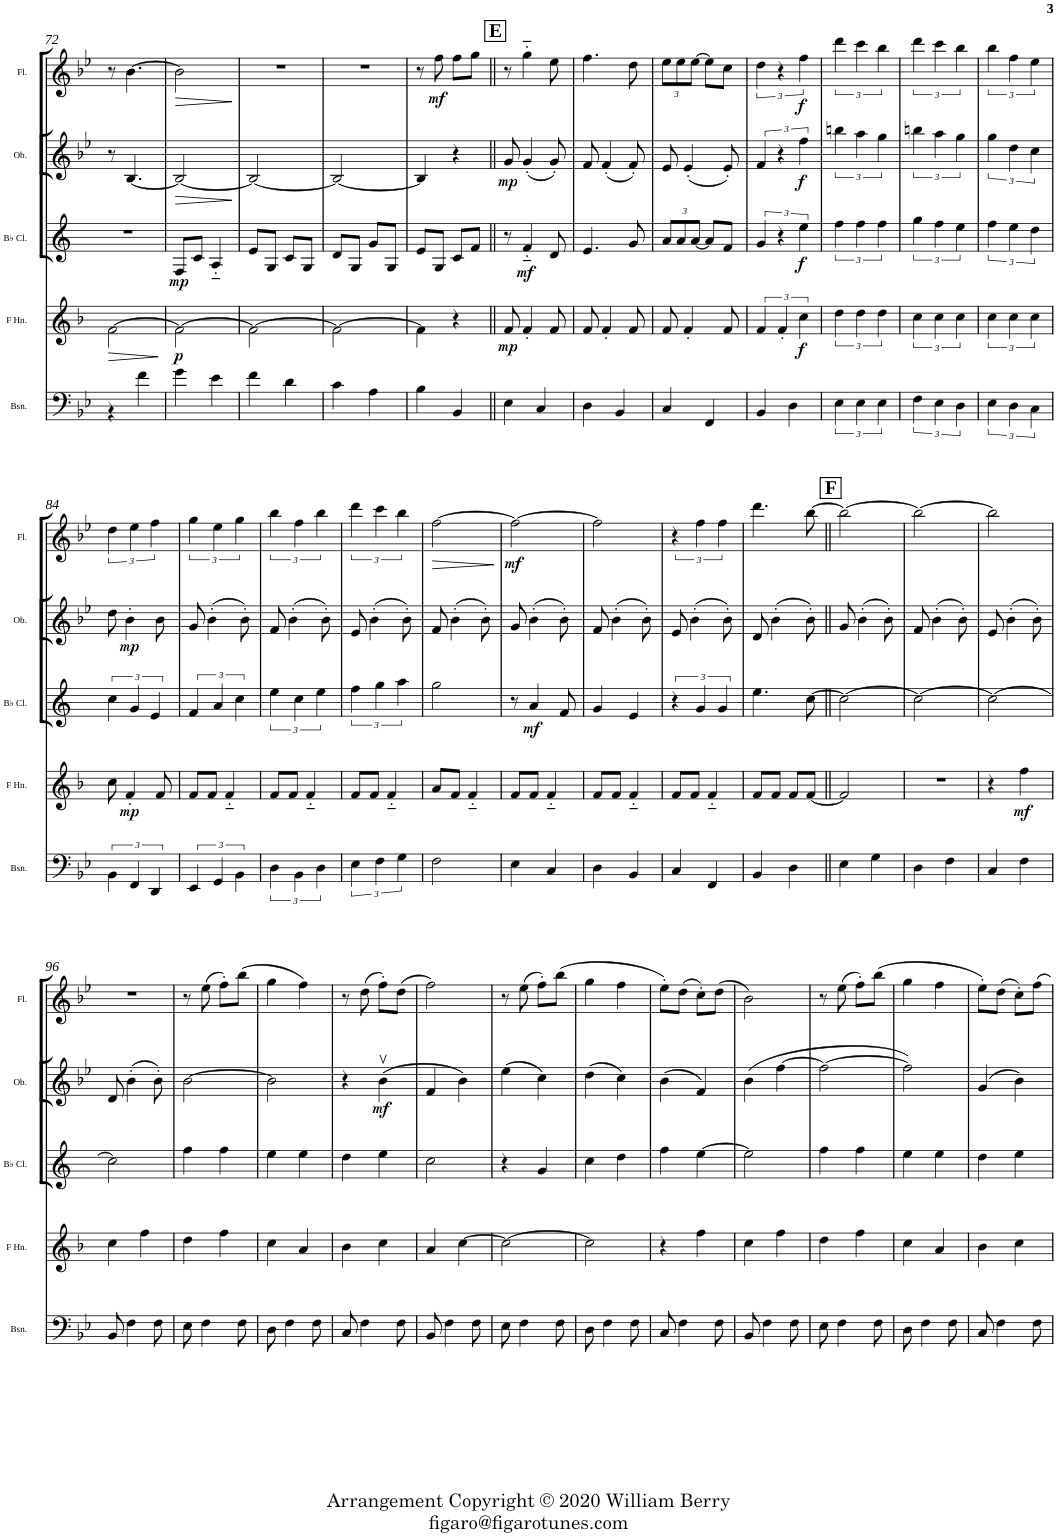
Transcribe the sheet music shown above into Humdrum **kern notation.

**kern	**kern	**dynam	**kern	**dynam	**kern	**dynam	**kern	**dynam
*part5	*part4	*part4	*part3	*part3	*part2	*part2	*part1	*part1
*staff5	*staff4	*staff4	*staff3	*staff3	*staff2	*staff2	*staff1	*staff1
*I"Bassoon	*I"Horn in F	*	*I"Bb Clarinet	*	*I"Oboe	*	*I"Flute	*
*I'Bsn.	*	*	*I'Bb Cl.	*	*I'Ob.	*	*I'Fl.	*
!!LO:PB:g=z
*clefF4	*clefG2	*	*clefG2	*	*clefG2	*	*clefG2	*
*	*Trd4c7	*	*Trd1c2	*	*	*	*	*
*k[b-e-]	*k[b-]	*	*k[]	*	*k[b-e-]	*	*k[b-e-]	*
*B-:	*F:	*	*	*	*B-:	*	*B-:	*
*M2/4	*M2/4	*	*M2/4	*	*M2/4	*	*M2/4	*
=72	=72	=72	=72	=72	=72	=72	=72	=72
*^	*	*	*	*	*	*	*	*
!	!	!	!LO:HP:b	!	!	!	!	!	!
2ryy	4r	[2f\	>	2r	.	8r	.	8r	.
.	.	.	.	.	.	[4.B-/	.	[4.b-\	.
.	4f\	.	.	.	.	.	.	.	.
*v	*v	*	*	*	*	*	*	*	*
.	.	]	.	.	.	.	.	.
=73	=73	=73	=73	=73	=73	=73	=73	=73
*^	*	*	*	*	*	*	*	*
!	!	!	!LO:DY:b	!	!LO:DY:b	!	!LO:HP:b	!	!LO:HP:b
2ryy	4g\	2f\_	p	8F/L	mp	2B-/_	>	2b-\]	>
.	.	.	.	8c/J	.	.	.	.	.
.	4e-\	.	.	4A'~/	.	.	.	.	.
*v	*v	*	*	*	*	*	*	*	*
.	.	.	.	.	.	]	.	]
=74	=74	=74	=74	=74	=74	=74	=74	=74
*^	*	*	*	*	*	*	*	*
2ryy	4f\	2f\_	.	8e/L	.	2B-/_	.	2r	.
.	.	.	.	8G/J	.	.	.	.	.
.	4d\	.	.	8c/L	.	.	.	.	.
.	.	.	.	8G/J	.	.	.	.	.
=75	=75	=75	=75	=75	=75	=75	=75	=75	=75
2ryy	4c\	2f\_	.	8d/L	.	2B-/_	.	2r	.
.	.	.	.	8G/J	.	.	.	.	.
.	4A\	.	.	8g/L	.	.	.	.	.
.	.	.	.	8G/J	.	.	.	.	.
=76	=76	=76	=76	=76	=76	=76	=76	=76	=76
2ryy	4B-\	4f\]	.	8e/L	.	4B-/]	.	8r	.
!	!	!	!	!	!	!	!	!	!LO:DY:b
.	.	.	.	8G/J	.	.	.	8ff\	mf
.	4BB-/	4r	.	8c/L	.	4r	.	8ff\L	.
.	.	.	.	8f/J	.	.	.	8gg\J	.
!!LO:REH:place=s1:a:B:cj:fs=14:t=E
=77||	=77||	=77||	=77||	=77||	=77||	=77||	=77||	=77||	=77||
!	!	!	!LO:DY:b	!	!	!	!LO:DY:b	!	!
2ryy	4E-\	8f/	mp	8r	.	8g/	mp	8r	.
!	!	!	!	!	!LO:DY:b	!	!	!	!
.	.	4f'/	.	4f'~/	mf	(<4g'/	.	4gg'~\	.
.	4C/	.	.	.	.	.	.	.	.
.	.	8f/	.	8d/	.	8g'/)	.	8ee-\	.
=78	=78	=78	=78	=78	=78	=78	=78	=78	=78
2ryy	4D\	8f/	.	4.e/	.	8f/	.	4.ff\	.
.	.	4f'/	.	.	.	(<4f'/	.	.	.
.	4BB-/	.	.	.	.	.	.	.	.
.	.	8f/	.	8g/	.	8f'/)	.	8dd\	.
=79	=79	=79	=79	=79	=79	=79	=79	=79	=79
*	*	*	*	*Xbrackettup	*	*	*	*Xbrackettup	*
2ryy	4C/	8f/	.	12a/L	.	8e-/	.	12ee-\L	.
.	.	.	.	12a/	.	.	.	12ee-\	.
.	.	4f'/	.	.	.	(<4e-'/	.	.	.
.	.	.	.	[12a/J	.	.	.	[12ee-\J	.
.	4FF/	.	.	8a/L]	.	.	.	8ee-\L]	.
.	.	8f/	.	8f/J	.	8e-'/)	.	8cc\J	.
=80	=80	=80	=80	=80	=80	=80	=80	=80	=80
*	*	*	*	*brackettup	*	*	*	*brackettup	*
2ryy	4BB-/	6f/	.	6g/	.	6f/	.	6dd\	.
.	.	6f'/	.	6r	.	6r	.	6r	.
.	4D\	.	.	.	.	.	.	.	.
!	!	!	!LO:DY:b	!	!LO:DY:b	!	!LO:DY:b	!	!LO:DY:b
.	.	6cc\	f	6ee\	f	6ff\	f	6ff\	f
*v	*v	*	*	*	*	*	*	*	*
=81	=81	=81	=81	=81	=81	=81	=81	=81
6E-\	6dd\	.	6ff\	.	6bbn\	.	6ddd\	.
6E-\	6dd\	.	6ff\	.	6aa\	.	6ccc\	.
6E-\	6dd\	.	6ff\	.	6gg\	.	6bb-\	.
=82	=82	=82	=82	=82	=82	=82	=82	=82
6F\	6cc\	.	6gg\	.	6bbn\	.	6ddd\	.
6E-\	6cc\	.	6ff\	.	6aa\	.	6ccc\	.
6D\	6cc\	.	6ee\	.	6gg\	.	6bb-\	.
=83	=83	=83	=83	=83	=83	=83	=83	=83
6E-\	6cc\	.	6ff\	.	6gg\	.	6bb-\	.
6D\	6cc\	.	6ee\	.	6dd\	.	6ff\	.
6C\	6cc\	.	6dd\	.	6cc\	.	6ee-\	.
!!LO:LB:g=z
=84	=84	=84	=84	=84	=84	=84	=84	=84
6BB-\	8cc\	.	6cc\	.	8dd\	.	6dd\	.
!	!	!LO:DY:b	!	!	!	!LO:DY:b	!	!
.	4f'/	mp	.	.	4b-'\	mp	.	.
6FF/	.	.	6g/	.	.	.	6ee-\	.
6DD/	.	.	6e/	.	.	.	6ff\	.
.	8f/	.	.	.	8b-\	.	.	.
=85	=85	=85	=85	=85	=85	=85	=85	=85
6EE-/	8f/L	.	6f/	.	8g/	.	6gg\	.
.	8f/J	.	.	.	(>4b-'\	.	.	.
6GG/	.	.	6a/	.	.	.	6ee-\	.
.	4f'~/	.	.	.	.	.	.	.
6BB-\	.	.	6cc\	.	.	.	6gg\	.
.	.	.	.	.	8b-'\)	.	.	.
=86	=86	=86	=86	=86	=86	=86	=86	=86
6D\	8f/L	.	6ee\	.	8f/	.	6bb-\	.
.	8f/J	.	.	.	(>4b-'\	.	.	.
6BB-\	.	.	6cc\	.	.	.	6ff\	.
.	4f'~/	.	.	.	.	.	.	.
6D\	.	.	6ee\	.	.	.	6bb-\	.
.	.	.	.	.	8b-'\)	.	.	.
=87	=87	=87	=87	=87	=87	=87	=87	=87
6E-\	8f/L	.	6ff\	.	8e-/	.	6ddd\	.
.	8f/J	.	.	.	(>4b-'\	.	.	.
6F\	.	.	6gg\	.	.	.	6ccc\	.
.	4f'~/	.	.	.	.	.	.	.
6G\	.	.	6aa\	.	.	.	6bb-\	.
.	.	.	.	.	8b-'\)	.	.	.
=88	=88	=88	=88	=88	=88	=88	=88	=88
!	!	!	!	!	!	!	!	!LO:HP:b
2F\	8a/L	.	2gg\	.	8f/	.	[2ff\	>
.	8f/J	.	.	.	(>4b-'\	.	.	.
.	4f'~/	.	.	.	.	.	.	.
.	.	.	.	.	8b-'\)	.	.	.
.	.	.	.	.	.	.	.	]
=89	=89	=89	=89	=89	=89	=89	=89	=89
*^	*	*	*	*	*	*	*	*
!	!	!	!	!	!	!	!	!	!LO:DY:b
2ryy	4E-\	8f/L	.	8r	.	8g/	.	2ff\_	mf
!	!	!	!	!	!LO:DY:b	!	!	!	!
.	.	8f/J	.	4a/	mf	(>4b-'\	.	.	.
.	4C/	4f'~/	.	.	.	.	.	.	.
.	.	.	.	8f/	.	8b-'\)	.	.	.
=90	=90	=90	=90	=90	=90	=90	=90	=90	=90
2ryy	4D\	8f/L	.	4g/	.	8f/	.	2ff\]	.
.	.	8f/J	.	.	.	(>4b-'\	.	.	.
.	4BB-/	4f'~/	.	4e/	.	.	.	.	.
.	.	.	.	.	.	8b-'\)	.	.	.
=91	=91	=91	=91	=91	=91	=91	=91	=91	=91
2ryy	4C/	8f/L	.	6r	.	8e-/	.	6r	.
.	.	8f/J	.	.	.	(>4b-'\	.	.	.
.	.	.	.	6g/	.	.	.	6ff\	.
.	4FF/	4f'~/	.	.	.	.	.	.	.
.	.	.	.	6g/	.	.	.	6ff\	.
.	.	.	.	.	.	8b-'\)	.	.	.
=92	=92	=92	=92	=92	=92	=92	=92	=92	=92
2ryy	4BB-/	8f/L	.	4.ee\	.	8d/	.	4.ddd\	.
.	.	8f/J	.	.	.	(>4b-'\	.	.	.
.	4D\	8f/L	.	.	.	.	.	.	.
.	.	[8f/J	.	[8cc\	.	8b-'\)	.	[8bb-\	.
!!LO:REH:place=s1:a:B:cj:fs=14:t=F
=93||	=93||	=93||	=93||	=93||	=93||	=93||	=93||	=93||	=93||
2ryy	4E-\	2f/]	.	2cc\_	.	8g/	.	2bb-\_	.
.	.	.	.	.	.	(>4b-'\	.	.	.
.	4G\	.	.	.	.	.	.	.	.
.	.	.	.	.	.	8b-'\)	.	.	.
=94	=94	=94	=94	=94	=94	=94	=94	=94	=94
2ryy	4D\	2r	.	2cc\_	.	8f/	.	2bb-\_	.
.	.	.	.	.	.	(>4b-'\	.	.	.
.	4F\	.	.	.	.	.	.	.	.
.	.	.	.	.	.	8b-'\)	.	.	.
=95	=95	=95	=95	=95	=95	=95	=95	=95	=95
2ryy	4C/	4r	.	2cc\_	.	8e-/	.	2bb-\]	.
.	.	.	.	.	.	(>4b-'\	.	.	.
!	!	!	!LO:DY:b	!	!	!	!	!	!
.	4F\	4ff\	mf	.	.	.	.	.	.
.	.	.	.	.	.	8b-'\)	.	.	.
!!LO:LB:g=z
=96	=96	=96	=96	=96	=96	=96	=96	=96	=96
2ryy	8BB-/	4cc\	.	2cc\]	.	8d/	.	2r	.
.	4F\	.	.	.	.	(>4b-'\	.	.	.
.	.	4ff\	.	.	.	.	.	.	.
.	8F\	.	.	.	.	8b-'\)	.	.	.
=97	=97	=97	=97	=97	=97	=97	=97	=97	=97
2ryy	8E-\	4dd\	.	4ff\	.	[2b-\	.	8r	.
.	4F\	.	.	.	.	.	.	(>8ee-\	.
.	.	4ff\	.	4ff\	.	.	.	8ff'\L)	.
.	8F\	.	.	.	.	.	.	(>8bb-\J	.
=98	=98	=98	=98	=98	=98	=98	=98	=98	=98
2ryy	8D\	4cc\	.	4ee\	.	2b-\]	.	4gg\	.
.	4F\	.	.	.	.	.	.	.	.
.	.	4a/	.	4ee\	.	.	.	4ff\)	.
.	8F\	.	.	.	.	.	.	.	.
=99	=99	=99	=99	=99	=99	=99	=99	=99	=99
2ryy	8C/	4b-\	.	4dd\	.	4r	.	8r	.
.	4F\	.	.	.	.	.	.	(>8dd\	.
!	!	!	!	!	!	!	!LO:DY:b	!	!
.	.	4cc\	.	4ee\	.	(>4b-v\	mf	8ff'\L)	.
.	8F\	.	.	.	.	.	.	(>8dd\J	.
=100	=100	=100	=100	=100	=100	=100	=100	=100	=100
2ryy	8BB-/	4a/	.	2cc\	.	4f/	.	2ff\)	.
.	4F\	.	.	.	.	.	.	.	.
.	.	[4cc\	.	.	.	4b-\)	.	.	.
.	8F\	.	.	.	.	.	.	.	.
=101	=101	=101	=101	=101	=101	=101	=101	=101	=101
2ryy	8E-\	2cc\_	.	4r	.	(>4ee-\	.	8r	.
.	4F\	.	.	.	.	.	.	(>8ee-\	.
.	.	.	.	4g/	.	4cc\)	.	8ff'\L)	.
.	8F\	.	.	.	.	.	.	(>8bb-\J	.
=102	=102	=102	=102	=102	=102	=102	=102	=102	=102
2ryy	8D\	2cc\]	.	4cc\	.	(>4dd\	.	4gg\	.
.	4F\	.	.	.	.	.	.	.	.
.	.	.	.	4dd\	.	4cc\)	.	4ff\	.
.	8F\	.	.	.	.	.	.	.	.
=103	=103	=103	=103	=103	=103	=103	=103	=103	=103
2ryy	8C/	4r	.	4ff\	.	(>4b-\	.	8ee-'\L)	.
.	4F\	.	.	.	.	.	.	(>8dd\J	.
.	.	4ff\	.	[4ee\	.	4f/)	.	8cc'\L)	.
.	8F\	.	.	.	.	.	.	(>8dd\J	.
=104	=104	=104	=104	=104	=104	=104	=104	=104	=104
2ryy	8BB-/	4cc\	.	2ee\]	.	(>4b-\	.	2b-\)	.
.	4F\	.	.	.	.	.	.	.	.
.	.	4ff\	.	.	.	[4ff\	.	.	.
.	8F\	.	.	.	.	.	.	.	.
=105	=105	=105	=105	=105	=105	=105	=105	=105	=105
2ryy	8E-\	4dd\	.	4ff\	.	2ff\_	.	8r	.
.	4F\	.	.	.	.	.	.	(>8ee-\	.
.	.	4ff\	.	4ff\	.	.	.	8ff'\L)	.
.	8F\	.	.	.	.	.	.	(>8bb-\J	.
=106	=106	=106	=106	=106	=106	=106	=106	=106	=106
2ryy	8D\	4cc\	.	4ee\	.	2ff\])	.	4gg\	.
.	4F\	.	.	.	.	.	.	.	.
.	.	4a/	.	4ee\	.	.	.	4ff\	.
.	8F\	.	.	.	.	.	.	.	.
=107	=107	=107	=107	=107	=107	=107	=107	=107	=107
2ryy	8C/	4b-\	.	4dd\	.	(4g/	.	8ee-'\L)	.
.	4F\	.	.	.	.	.	.	(>8dd\J	.
.	.	4cc\	.	4ee\	.	4b-\)	.	8cc'\L)	.
.	8F\	.	.	.	.	.	.	8ff\J	.
*v	*v	*	*	*	*	*	*	*	*
=	=	=	=	=	=	=	=	=
*-	*-	*-	*-	*-	*-	*-	*-	*-
